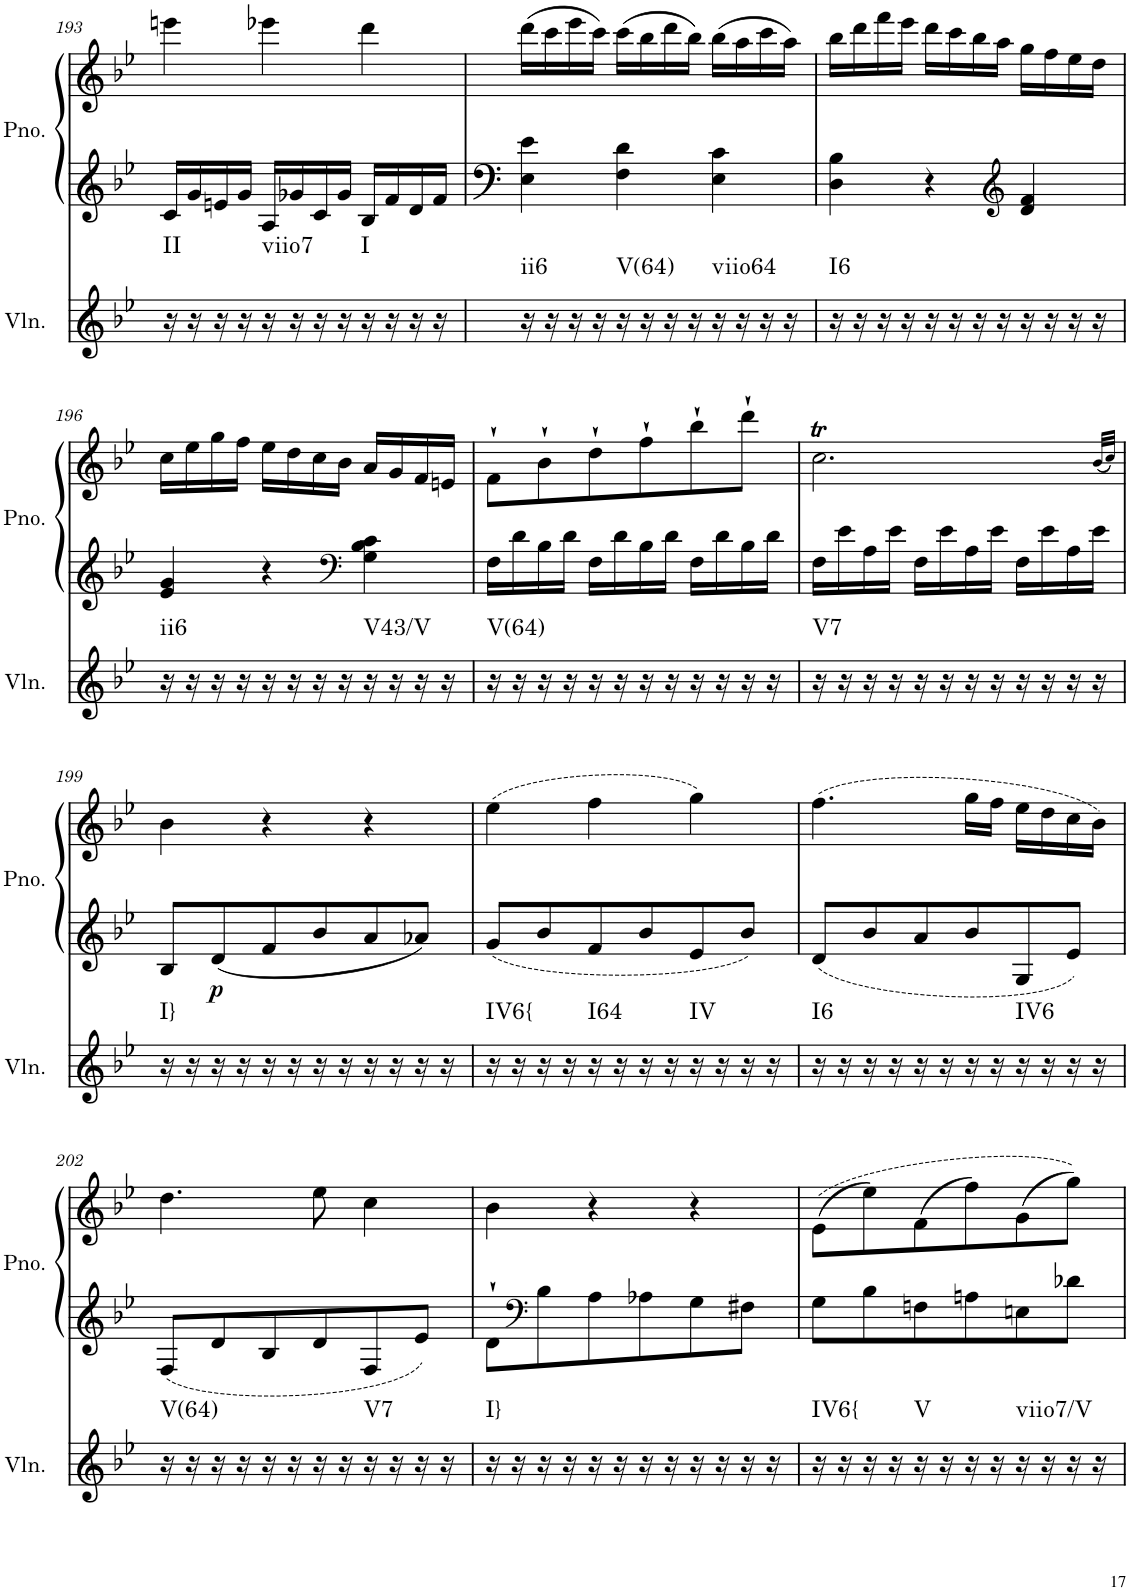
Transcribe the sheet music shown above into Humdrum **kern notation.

**kern	**harte	**kern	**kern	**dynam
*part2	*part2	*part1	*part1	*part1
*staff3	*	*staff2	*staff1	*staff1/2
*I"Violin	*	*I"Piano, Piano right	*	*
*I'Vln.	*	*I'Pno.	*	*
!!LO:PB:g=z
*clefG2	*	*clefG2	*clefG2	*
*k[b-e-]	*	*k[b-e-]	*k[b-e-]	*
*M3/4	*	*M3/4	*M3/4	*
=193	=193	=193	=193	=193
!	!LO:H:kt=II	!	!	!
16r	N	16c/LL	4eeen\	.
16r	.	16g/	.	.
16r	.	16en/	.	.
16r	.	16g/JJ	.	.
!	!LO:H:kt=viio7	!	!	!
16r	N	16A/LL	4eee-X\	.
16r	.	16g-X/	.	.
16r	.	16c/	.	.
16r	.	16g-/JJ	.	.
!	!LO:H:kt=I	!	!	!
16r	N	16B-/LL	4ddd\	.
16r	.	16f/	.	.
16r	.	16d/	.	.
16r	.	16f/JJ	.	.
=194	=194	=194	=194	=194
!	!LO:H:kt=ii6	!	!	!
16r	N	4E-\ 4e-\	(16ddd\LL	.
16r	.	.	16ccc\	.
16r	.	.	16eee-\	.
16r	.	.	16ccc\JJ)	.
!	!LO:H:kt=V(64)	!	!	!
16r	N	4F\ 4d\	(16ccc\LL	.
16r	.	.	16bb-\	.
16r	.	.	16ddd\	.
16r	.	.	16bb-\JJ)	.
!	!LO:H:kt=viio64	!	!	!
16r	N	4E-\ 4c\	(16bb-\LL	.
16r	.	.	16aa\	.
16r	.	.	16ccc\	.
16r	.	.	16aa\JJ)	.
=195	=195	=195	=195	=195
!	!LO:H:kt=I6	!	!	!
16r	N	4D\ 4B-\	16bb-\LL	.
16r	.	.	16ddd\	.
16r	.	.	16fff\	.
16r	.	.	16eee-\JJ	.
16r	.	4r	16ddd\LL	.
16r	.	.	16ccc\	.
16r	.	.	16bb-\	.
16r	.	.	16aa\JJ	.
*	*	*clefG2	*	*
16r	.	4d/ 4f/	16gg\LL	.
16r	.	.	16ff\	.
16r	.	.	16ee-\	.
16r	.	.	16dd\JJ	.
!!LO:LB:g=z
=196	=196	=196	=196	=196
!	!LO:H:kt=ii6	!	!	!
16r	N	4e-/ 4g/	16cc\LL	.
16r	.	.	16ee-\	.
16r	.	.	16gg\	.
16r	.	.	16ff\JJ	.
16r	.	4r	16ee-\LL	.
16r	.	.	16dd\	.
16r	.	.	16cc\	.
16r	.	.	16b-\JJ	.
*	*	*clefF4	*	*
!	!LO:H:kt=V43/V	!	!	!
16r	N	4G\ 4B-\ 4c\	16a/LL	.
16r	.	.	16g/	.
16r	.	.	16f/	.
16r	.	.	16en/JJ	.
=197	=197	=197	=197	=197
!	!LO:H:kt=V(64)	!	!	!
16r	N	16F\LL	8f`\L	.
16r	.	16d\	.	.
16r	.	16B-\	8b-`\	.
16r	.	16d\JJ	.	.
16r	.	16F\LL	8dd`\	.
16r	.	16d\	.	.
16r	.	16B-\	8ff`\	.
16r	.	16d\JJ	.	.
16r	.	16F\LL	8bb-`\	.
16r	.	16d\	.	.
16r	.	16B-\	8ddd`\J	.
16r	.	16d\JJ	.	.
=198	=198	=198	=198	=198
!	!LO:H:kt=V7	!	!	!
16r	N	16F\LL	2.ccT\	.
16r	.	16e-\	.	.
16r	.	16A\	.	.
16r	.	16e-\JJ	.	.
16r	.	16F\LL	.	.
16r	.	16e-\	.	.
16r	.	16A\	.	.
16r	.	16e-\JJ	.	.
16r	.	16F\LL	.	.
16r	.	16e-\	.	.
16r	.	16A\	.	.
16r	.	16e-\JJ	.	.
.	.	.	(32qb-/LLL	.
.	.	.	32qcc/JJJ)	.
!!LO:LB:g=z
=199	=199	=199	=199	=199
!	!LO:H:kt=I}	!	!	!
16r	N	8B-/L	4b-\	.
16r	.	.	.	.
!	!	!	!	!LO:DY:b=2
16r	.	8d/	.	p
16r	.	.	.	.
16r	.	8f/	4r	.
16r	.	.	.	.
16r	.	8b-/	.	.
16r	.	.	.	.
16r	.	8a/	4r	.
16r	.	.	.	.
16r	.	8a-X/J	.	.
16r	.	.	.	.
=200	=200	=200	=200	=200
!	!LO:H:kt=IV6{	!	!	!
16r	N	8g/L	(4ee-\	.
16r	.	.	.	.
16r	.	8b-/	.	.
16r	.	.	.	.
!	!LO:H:kt=I64	!	!	!
16r	N	8f/	4ff\	.
16r	.	.	.	.
16r	.	8b-/	.	.
16r	.	.	.	.
!	!LO:H:kt=IV	!	!	!
16r	N	8e-/	4gg\)	.
16r	.	.	.	.
16r	.	8b-/J	.	.
16r	.	.	.	.
=201	=201	=201	=201	=201
!	!LO:H:kt=I6	!	!	!
16r	N	8d/L	(4.ff\	.
16r	.	.	.	.
16r	.	8b-/	.	.
16r	.	.	.	.
16r	.	8a/	.	.
16r	.	.	.	.
16r	.	8b-/	16gg\LL	.
16r	.	.	16ff\JJ	.
!	!LO:H:kt=IV6	!	!	!
16r	N	8G/	16ee-\LL	.
16r	.	.	16dd\	.
16r	.	8e-/J	16cc\	.
16r	.	.	16b-\JJ)	.
!!LO:LB:g=z
=202	=202	=202	=202	=202
!	!LO:H:kt=V(64)	!	!	!
16r	N	8F/L	4.dd\	.
16r	.	.	.	.
16r	.	8d/	.	.
16r	.	.	.	.
16r	.	8B-/	.	.
16r	.	.	.	.
16r	.	8d/	8ee-\	.
16r	.	.	.	.
!	!LO:H:kt=V7	!	!	!
16r	N	8F/	4cc\	.
16r	.	.	.	.
16r	.	8e-/J	.	.
16r	.	.	.	.
=203	=203	=203	=203	=203
!	!LO:H:kt=I}	!	!	!
16r	N	8d`\L	4b-\	.
16r	.	.	.	.
*	*	*clefF4	*	*
16r	.	8B-\	.	.
16r	.	.	.	.
16r	.	8A\	4r	.
16r	.	.	.	.
16r	.	8A-X\	.	.
16r	.	.	.	.
16r	.	8G\	4r	.
16r	.	.	.	.
16r	.	8F#X\J	.	.
16r	.	.	.	.
=204	=204	=204	=204	=204
!	!LO:H:kt=IV6{	!	!	!
16r	N	8G\L	((8e-\L	.
16r	.	.	.	.
16r	.	8B-\	8ee-\)	.
16r	.	.	.	.
!	!LO:H:kt=V	!	!	!
16r	N	8Fn\	(8f\	.
16r	.	.	.	.
16r	.	8An\	8ff\)	.
16r	.	.	.	.
!	!LO:H:kt=viio7/V	!	!	!
16r	N	8En\	(8g\	.
16r	.	.	.	.
16r	.	8d-X\J	8gg\J))	.
16r	.	.	.	.
=	=	=	=	=
*-	*-	*-	*-	*-
